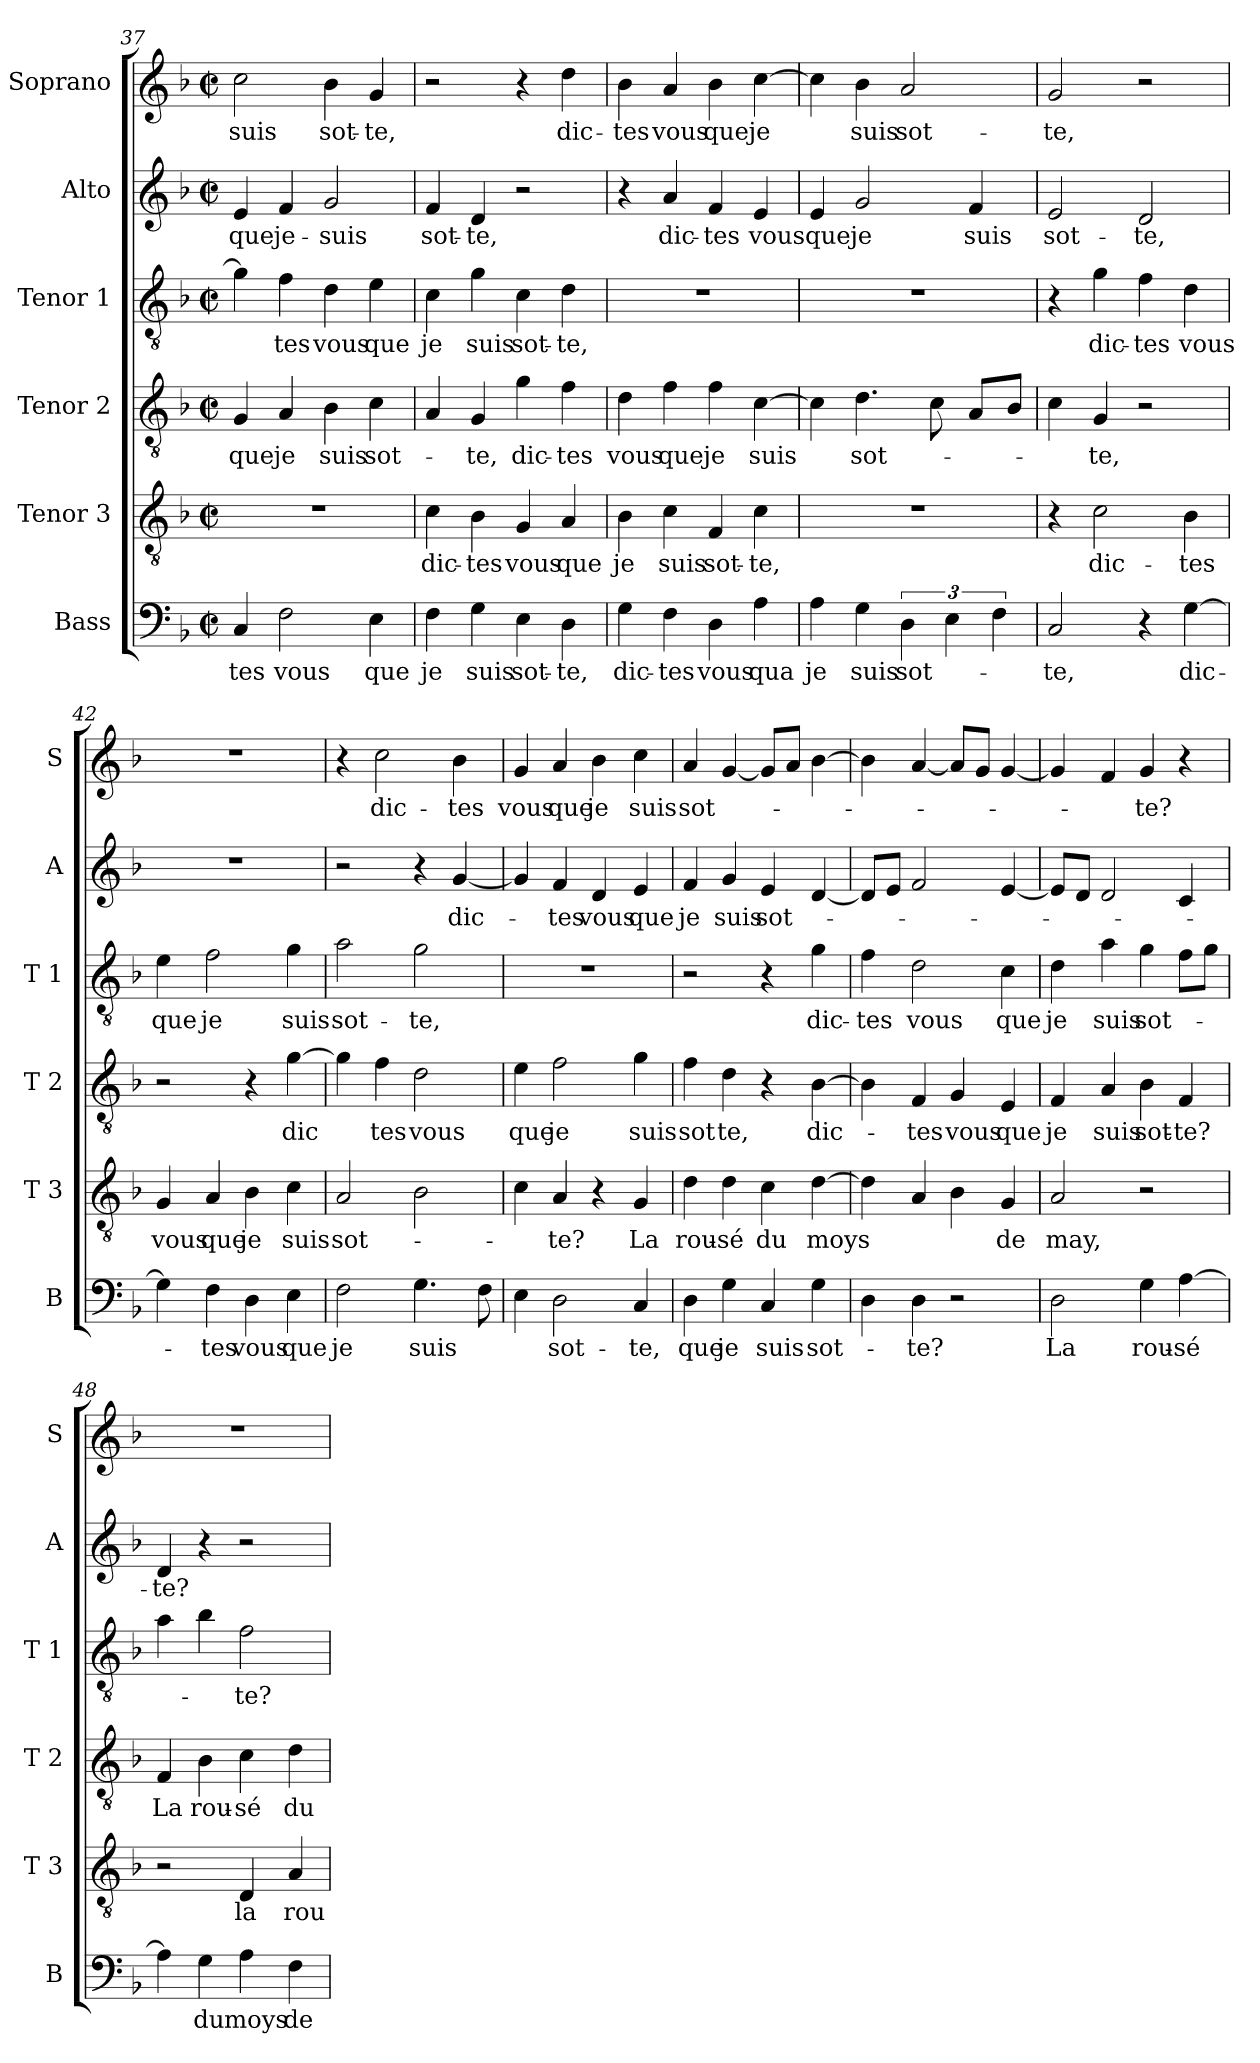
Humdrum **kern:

**kern	**text	**kern	**text	**kern	**text	**kern	**text	**kern	**text	**kern	**text
*part6	*part6	*part5	*part5	*part4	*part4	*part3	*part3	*part2	*part2	*part1	*part1
*staff6	*staff6	*staff5	*staff5	*staff4	*staff4	*staff3	*staff3	*staff2	*staff2	*staff1	*staff1
*I"Bass	*	*I"Tenor 3	*	*I"Tenor 2	*	*I"Tenor 1	*	*I"Alto	*	*I"Soprano	*
*I'B	*	*I'T 3	*	*I'T 2	*	*I'T 1	*	*I'A	*	*I'S	*
*clefF4	*	*clefGv2	*	*clefGv2	*	*clefGv2	*	*clefG2	*	*clefG2	*
*k[b-]	*	*k[b-]	*	*k[b-]	*	*k[b-]	*	*k[b-]	*	*k[b-]	*
*F:	*	*F:	*	*F:	*	*F:	*	*F:	*	*F:	*
*M2/2	*	*M2/2	*	*M2/2	*	*M2/2	*	*M2/2	*	*M2/2	*
*met(c|)	*	*met(c|)	*	*met(c|)	*	*met(c|)	*	*met(c|)	*	*met(c|)	*
=37	=37	=37	=37	=37	=37	=37	=37	=37	=37	=37	=37
4C/	-tes	1r	.	4G/	que	4g\]	.	4e/	que	2cc\	suis
2F\	vous	.	.	4A/	je	4f\	-tes	4f/	je-	.	.
.	.	.	.	4B-\	suis	4d\	vous	2g/	-suis	4b-\	sot-
4E\	que	.	.	4c\	sot-	4e\	que	.	.	4g/	-te,
=38	=38	=38	=38	=38	=38	=38	=38	=38	=38	=38	=38
4F\	je	4c\	dic-	4A/	.	4c\	je	4f/	sot-	2r	.
4G\	suis	4B-\	-tes	4G/	-te,	4g\	suis	4d/	-te,	.	.
4E\	sot-	4G/	vous	4g\	dic-	4c\	sot-	2r	.	4r	.
4D\	-te,	4A/	que	4f\	-tes	4d\	-te,	.	.	4dd\	dic-
=39	=39	=39	=39	=39	=39	=39	=39	=39	=39	=39	=39
4G\	dic-	4B-\	je	4d\	vous	1r	.	4r	.	4b-\	-tes
4F\	-tes	4c\	suis	4f\	que	.	.	4a/	dic-	4a/	vous
4D\	vous	4F/	sot-	4f\	je	.	.	4f/	-tes	4b-\	que
4A\	qua	4c\	-te,	[4c\	suis	.	.	4e/	vous	[4cc\	je
!!LO:LB:g=z
=40	=40	=40	=40	=40	=40	=40	=40	=40	=40	=40	=40
4A\	je	1r	.	4c\]	.	1r	.	4e/	que	4cc\]	.
4G\	suis	.	.	4.d\	sot-	.	.	2g/	je	4b-\	suis
6D\	sot-	.	.	.	.	.	.	.	.	2a/	sot-
.	.	.	.	8c\	.	.	.	.	.	.	.
6E\	.	.	.	.	.	.	.	.	.	.	.
.	.	.	.	8A/L	.	.	.	4f/	suis	.	.
6F\	.	.	.	.	.	.	.	.	.	.	.
.	.	.	.	8B-/J	.	.	.	.	.	.	.
=41	=41	=41	=41	=41	=41	=41	=41	=41	=41	=41	=41
2C/	-te,	4r	.	4c\	.	4r	.	2e/	sot-	2g/	-te,
.	.	2c\	dic-	4G/	-te,	4g\	dic-	.	.	.	.
4r	.	.	.	2r	.	4f\	-tes	2d/	-te,	2r	.
[4G\	dic-	4B-\	-tes	.	.	4d\	vous	.	.	.	.
=42	=42	=42	=42	=42	=42	=42	=42	=42	=42	=42	=42
4G\]	.	4G/	vous	2r	.	4e\	que	1r	.	1r	.
4F\	-tes	4A/	que	.	.	2f\	je	.	.	.	.
4D\	vous	4B-\	je	4r	.	.	.	.	.	.	.
4E\	que	4c\	suis	[4g\	dic	4g\	suis	.	.	.	.
=43	=43	=43	=43	=43	=43	=43	=43	=43	=43	=43	=43
2F\	je	2A/	sot-	4g\]	.	2a\	sot-	2r	.	4r	.
.	.	.	.	4f\	tes	.	.	.	.	2cc\	dic-
4.G\	suis	2B-\	.	2d\	vous	2g\	-te,	4r	.	.	.
.	.	.	.	.	.	.	.	[4g/	dic-	4b-\	-tes
8F\	.	.	.	.	.	.	.	.	.	.	.
=44	=44	=44	=44	=44	=44	=44	=44	=44	=44	=44	=44
4E\	.	4c\	.	4e\	que	1r	.	4g/]	.	4g/	vous
2D\	sot-	4A/	-te?	2f\	je	.	.	4f/	-tes	4a/	que
.	.	4r	.	.	.	.	.	4d/	vous	4b-\	je
4C/	-te,	4G/	La	4g\	suis	.	.	4e/	que	4cc\	suis
!!LO:PB:g=z
=45	=45	=45	=45	=45	=45	=45	=45	=45	=45	=45	=45
4D\	que	4d\	rou-	4f\	sot	2r	.	4f/	je	4a/	sot-
4G\	je	4d\	-sé	4d\	te,	.	.	4g/	suis	[4g/	.
4C/	suis	4c\	du	4r	.	4r	.	4e/	sot-	8g/L]	.
.	.	.	.	.	.	.	.	.	.	8a/J	.
4G\	sot-	[4d\	moys	[4B-\	dic-	4g\	dic-	[4d/	.	[4b-\	.
=46	=46	=46	=46	=46	=46	=46	=46	=46	=46	=46	=46
4D\	.	4d\]	.	4B-\]	.	4f\	-tes	8d/L]	.	4b-\]	.
.	.	.	.	.	.	.	.	8e/J	.	.	.
4D\	-te?	4A/	.	4F/	-tes	2d\	vous	2f/	.	[4a/	.
2r	.	4B-\	.	4G/	vous	.	.	.	.	8a/L]	.
.	.	.	.	.	.	.	.	.	.	8g/J	.
.	.	4G/	de	4E/	que	4c\	que	[4e/	.	[4g/	.
=47	=47	=47	=47	=47	=47	=47	=47	=47	=47	=47	=47
2D\	La	2A/	may,	4F/	je	4d\	je	8e/L]	.	4g/]	.
.	.	.	.	.	.	.	.	8d/J	.	.	.
.	.	.	.	4A/	suis	4a\	suis	2d/	.	4f/	.
4G\	rou-	2r	.	4B-\	sot-	4g\	sot-	.	.	4g/	-te?
[4A\	-sé	.	.	4F/	-te?	8f\L	.	4c/	.	4r	.
.	.	.	.	.	.	8g\J	.	.	.	.	.
=48	=48	=48	=48	=48	=48	=48	=48	=48	=48	=48	=48
4A\]	.	2r	.	4F/	La	4a\	.	4d/	-te?	1r	.
4G\	du	.	.	4B-\	rou-	4b-\	.	4r	.	.	.
4A\	moys	4D/	la	4c\	-sé	2f\	-te?	2r	.	.	.
4F\	de	4A/	rou-	4d\	du	.	.	.	.	.	.
=	=	=	=	=	=	=	=	=	=	=	=
*-	*-	*-	*-	*-	*-	*-	*-	*-	*-	*-	*-
